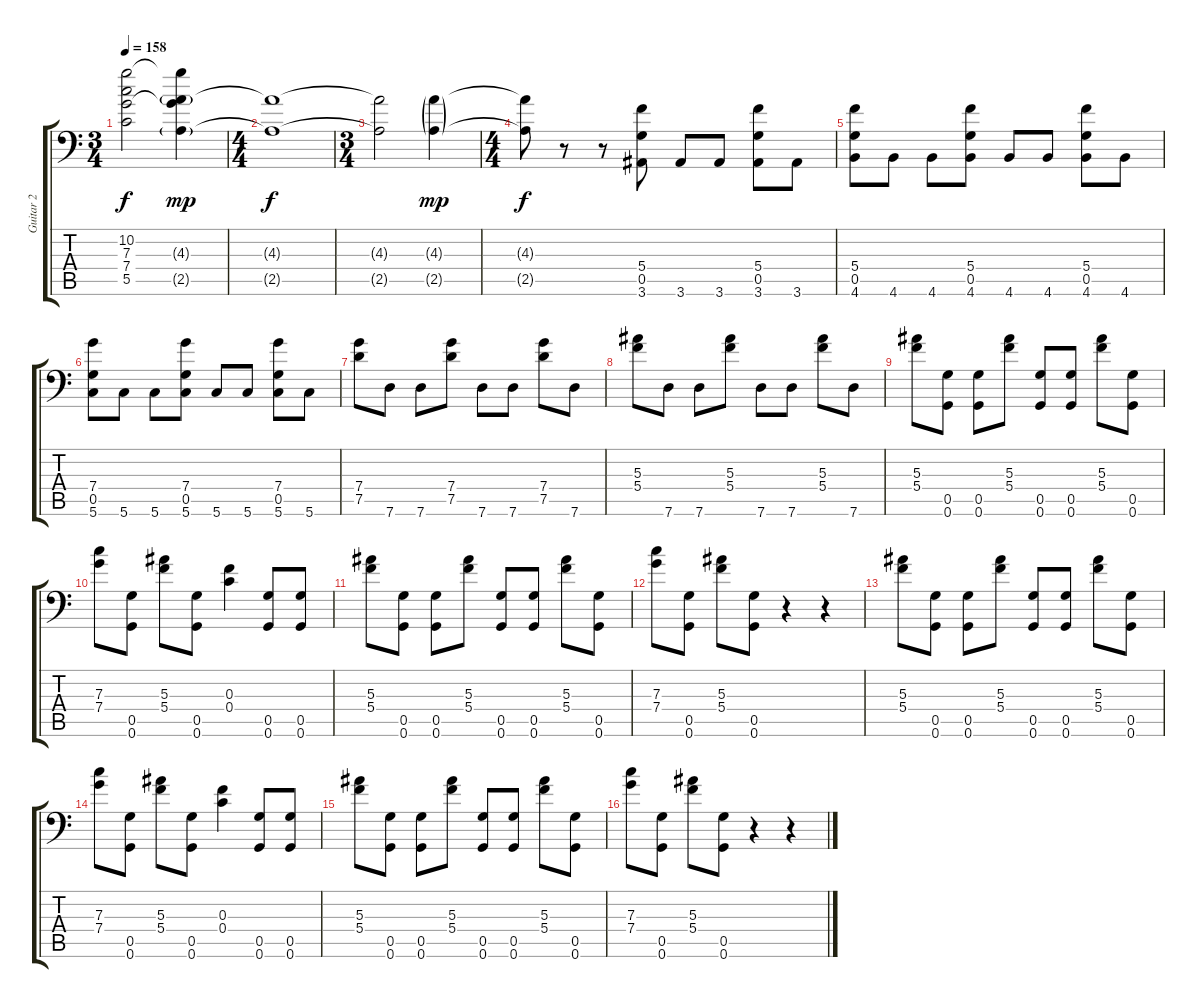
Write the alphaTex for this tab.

\track ("Guitar 2" "Guitar 2") {instrument distortionguitar}
\staff {score tabs}
\tuning (D4 A3 F3 C3 G2 G1) {hide}
\ts (3 4)
\tempo 158
\clef f4
\ks c
(10.2{t} 7.3{t} 7.4{t} 5.5{t}).2{dy f} (10.2{t} 4.3{g} 7.4{t} 2.5{g}).4{dy mp} |
\ts (4 4)
(4.3{t} 2.5{t}).1{dy f} |
\ts (3 4)
(4.3{t} 2.5{t}).2 (4.3{g} 2.5{g}).4{dy mp} |
\ts (4 4)
(4.3{t} 2.5{t}).8{dy f} r.8{volume 10} r.8 (5.4 0.5 3.6).8 3.6.8 3.6.8 (5.4 0.5 3.6).8 3.6.8 |
(5.4 0.5 4.6).8 4.6.8 4.6.8 (5.4 0.5 4.6).8 4.6.8 4.6.8 (5.4 0.5 4.6).8 4.6.8 |
(7.4 0.5 5.6).8 5.6.8 5.6.8 (7.4 0.5 5.6).8 5.6.8 5.6.8 (7.4 0.5 5.6).8 5.6.8 |
(7.4 7.5).8 7.6.8 7.6.8 (7.4 7.5).8 7.6.8 7.6.8 (7.4 7.5).8 7.6.8 |
(5.3 5.4).8 7.6.8 7.6.8 (5.3 5.4).8 7.6.8 7.6.8 (5.3 5.4).8 7.6.8 |
(5.3 5.4).8 (0.5 0.6).8 (0.5 0.6).8 (5.3 5.4).8 (0.5 0.6).8 (0.5 0.6).8 (5.3 5.4).8 (0.5 0.6).8 |
(7.3 7.4).8 (0.5 0.6).8 (5.3 5.4).8 (0.5 0.6).8 (0.3 0.4).4 (0.5 0.6).8 (0.5 0.6).8 |
(5.3 5.4).8 (0.5 0.6).8 (0.5 0.6).8 (5.3 5.4).8 (0.5 0.6).8 (0.5 0.6).8 (5.3 5.4).8 (0.5 0.6).8 |
(7.3 7.4).8 (0.5 0.6).8 (5.3 5.4).8 (0.5 0.6).8 r.4 r.4 |
(5.3 5.4).8 (0.5 0.6).8 (0.5 0.6).8 (5.3 5.4).8 (0.5 0.6).8 (0.5 0.6).8 (5.3 5.4).8 (0.5 0.6).8 |
(7.3 7.4).8 (0.5 0.6).8 (5.3 5.4).8 (0.5 0.6).8 (0.3 0.4).4 (0.5 0.6).8 (0.5 0.6).8 |
(5.3 5.4).8 (0.5 0.6).8 (0.5 0.6).8 (5.3 5.4).8 (0.5 0.6).8 (0.5 0.6).8 (5.3 5.4).8 (0.5 0.6).8 |
(7.3 7.4).8 (0.5 0.6).8 (5.3 5.4).8 (0.5 0.6).8 r.4 r.4
